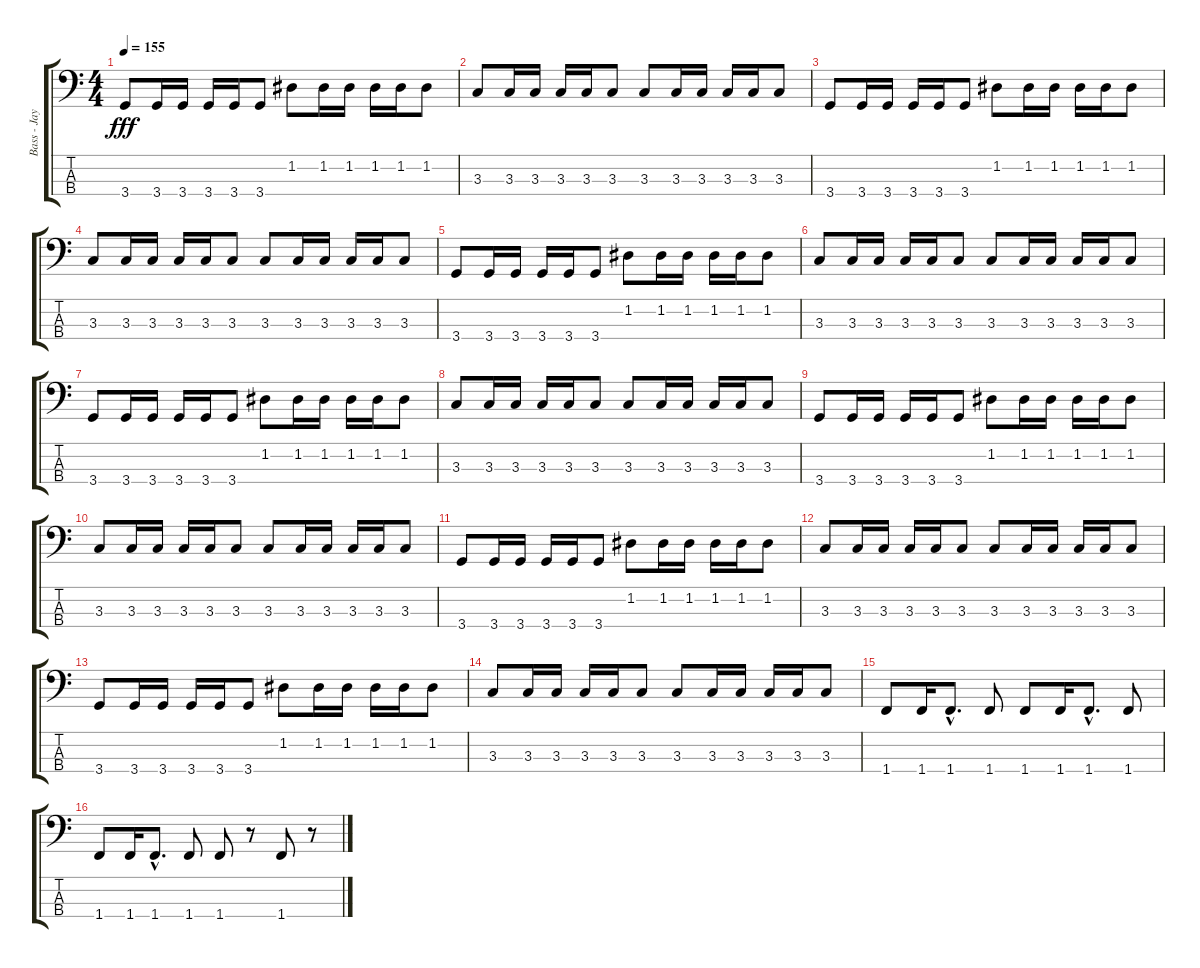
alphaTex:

\track ("Bass - Jay Bentley" "Bass - Jay") {instrument electricbasspick}
\staff {score tabs}
\tuning (G2 D2 A1 E1) {hide}
\ts (4 4)
\tempo 155
\clef f4
\ks c
3.4.8{dy fff} 3.4.16 3.4.16 3.4.16 3.4.16 3.4.8 1.2.8 1.2.16 1.2.16 1.2.16 1.2.16 1.2.8 |
3.3.8 3.3.16 3.3.16 3.3.16 3.3.16 3.3.8 3.3.8 3.3.16 3.3.16 3.3.16 3.3.16 3.3.8 |
3.4.8 3.4.16 3.4.16 3.4.16 3.4.16 3.4.8 1.2.8 1.2.16 1.2.16 1.2.16 1.2.16 1.2.8 |
3.3.8 3.3.16 3.3.16 3.3.16 3.3.16 3.3.8 3.3.8 3.3.16 3.3.16 3.3.16 3.3.16 3.3.8 |
3.4.8 3.4.16 3.4.16 3.4.16 3.4.16 3.4.8 1.2.8 1.2.16 1.2.16 1.2.16 1.2.16 1.2.8 |
3.3.8 3.3.16 3.3.16 3.3.16 3.3.16 3.3.8 3.3.8 3.3.16 3.3.16 3.3.16 3.3.16 3.3.8 |
3.4.8 3.4.16 3.4.16 3.4.16 3.4.16 3.4.8 1.2.8 1.2.16 1.2.16 1.2.16 1.2.16 1.2.8 |
3.3.8 3.3.16 3.3.16 3.3.16 3.3.16 3.3.8 3.3.8 3.3.16 3.3.16 3.3.16 3.3.16 3.3.8 |
3.4.8 3.4.16 3.4.16 3.4.16 3.4.16 3.4.8 1.2.8 1.2.16 1.2.16 1.2.16 1.2.16 1.2.8 |
3.3.8 3.3.16 3.3.16 3.3.16 3.3.16 3.3.8 3.3.8 3.3.16 3.3.16 3.3.16 3.3.16 3.3.8 |
3.4.8 3.4.16 3.4.16 3.4.16 3.4.16 3.4.8 1.2.8 1.2.16 1.2.16 1.2.16 1.2.16 1.2.8 |
3.3.8 3.3.16 3.3.16 3.3.16 3.3.16 3.3.8 3.3.8 3.3.16 3.3.16 3.3.16 3.3.16 3.3.8 |
3.4.8 3.4.16 3.4.16 3.4.16 3.4.16 3.4.8 1.2.8 1.2.16 1.2.16 1.2.16 1.2.16 1.2.8 |
3.3.8 3.3.16 3.3.16 3.3.16 3.3.16 3.3.8 3.3.8 3.3.16 3.3.16 3.3.16 3.3.16 3.3.8 |
1.4.8 1.4.16 1.4{hac}.8{d} 1.4.8 1.4.8 1.4.16 1.4{hac}.8{d} 1.4.8 |
1.4.8 1.4.16 1.4{hac}.8{d} 1.4.8 1.4.8 r.8 1.4.8 r.8
